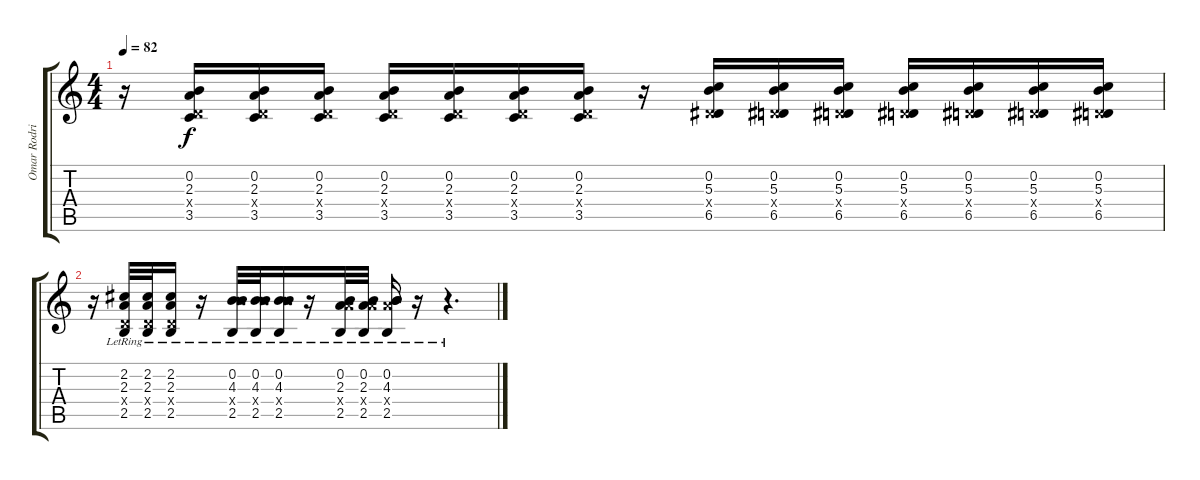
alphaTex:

\track ("Omar Rodriguez-Lopez - Lead" "Omar Rodri") {instrument distortionguitar}
\staff {score tabs}
\tuning (E4 B3 G3 D3 A2 E2) {hide}
\ts (4 4)
\tempo 82
\clef g2
\ks c
r.16{dy f} (0.2 2.3 0.4{x} 3.5).16 (0.2 2.3 0.4{x} 3.5).16 (0.2 2.3 0.4{x} 3.5).16 (0.2 2.3 0.4{x} 3.5).16 (0.2 2.3 0.4{x} 3.5).16 (0.2 2.3 0.4{x} 3.5).16 (0.2 2.3 0.4{x} 3.5).16 r.16 (0.2 5.3 0.4{x} 6.5).16 (0.2 5.3 0.4{x} 6.5).16 (0.2 5.3 0.4{x} 6.5).16 (0.2 5.3 0.4{x} 6.5).16 (0.2 5.3 0.4{x} 6.5).16 (0.2 5.3 0.4{x} 6.5).16 (0.2 5.3 0.4{x} 6.5).16 |
r.16 (2.2 2.3{lr} 0.4{x} 2.5).32 (2.2 2.3{lr} 0.4{x} 2.5).32 (2.2 2.3{lr} 0.4{x} 2.5).16 r.16 (0.2{lr} 4.3{lr} 9.4{x} 2.5{lr}).32 (0.2{lr} 4.3{lr} 9.4{x} 2.5{lr}).32 (0.2{lr} 4.3{lr} 9.4{x} 2.5{lr}).16 r.16 (0.2{lr} 2.3{lr} 7.4{x} 2.5{lr}).32 (0.2{lr} 2.3{lr} 7.4{x} 2.5{lr}).32 (0.2{lr} 4.3{lr} 7.4{x} 2.5{lr}).16 r.16 r.4{d}
